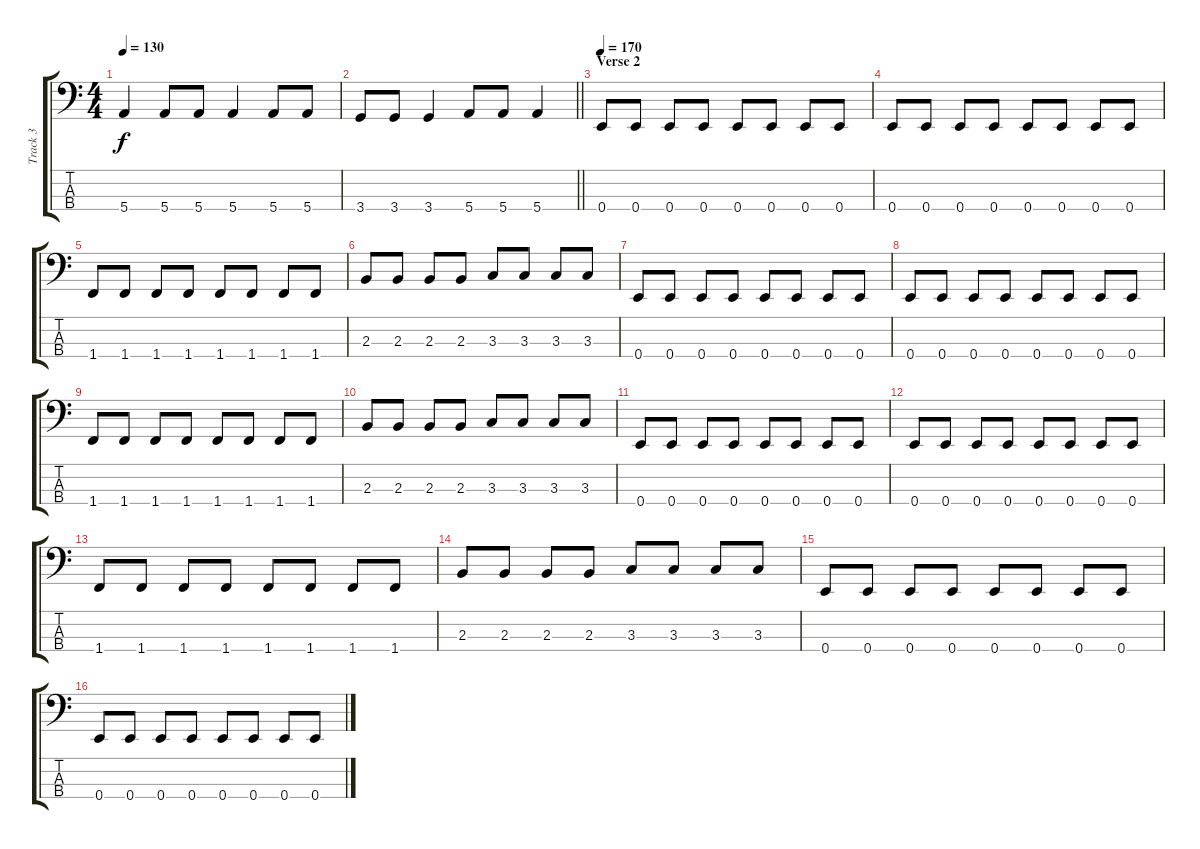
\track ("Track 3" "Track 3") {instrument electricbassfinger}
\staff {score tabs}
\tuning (G2 D2 A1 E1) {hide}
\ts (4 4)
\tempo 130
\clef f4
\ks c
5.4.4{dy f} 5.4.8 5.4.8 5.4.4 5.4.8 5.4.8 |
\barLineRight lightlight
3.4.8 3.4.8 3.4.4 5.4.8 5.4.8 5.4.4 |
\section ("" "Verse 2")
\tempo 170
0.4.8 0.4.8 0.4.8 0.4.8 0.4.8 0.4.8 0.4.8 0.4.8 |
0.4.8 0.4.8 0.4.8 0.4.8 0.4.8 0.4.8 0.4.8 0.4.8 |
1.4.8 1.4.8 1.4.8 1.4.8 1.4.8 1.4.8 1.4.8 1.4.8 |
2.3.8 2.3.8 2.3.8 2.3.8 3.3.8 3.3.8 3.3.8 3.3.8 |
0.4.8 0.4.8 0.4.8 0.4.8 0.4.8 0.4.8 0.4.8 0.4.8 |
0.4.8 0.4.8 0.4.8 0.4.8 0.4.8 0.4.8 0.4.8 0.4.8 |
1.4.8 1.4.8 1.4.8 1.4.8 1.4.8 1.4.8 1.4.8 1.4.8 |
2.3.8 2.3.8 2.3.8 2.3.8 3.3.8 3.3.8 3.3.8 3.3.8 |
0.4.8 0.4.8 0.4.8 0.4.8 0.4.8 0.4.8 0.4.8 0.4.8 |
0.4.8 0.4.8 0.4.8 0.4.8 0.4.8 0.4.8 0.4.8 0.4.8 |
1.4.8 1.4.8 1.4.8 1.4.8 1.4.8 1.4.8 1.4.8 1.4.8 |
2.3.8 2.3.8 2.3.8 2.3.8 3.3.8 3.3.8 3.3.8 3.3.8 |
0.4.8 0.4.8 0.4.8 0.4.8 0.4.8 0.4.8 0.4.8 0.4.8 |
0.4.8 0.4.8 0.4.8 0.4.8 0.4.8 0.4.8 0.4.8 0.4.8
